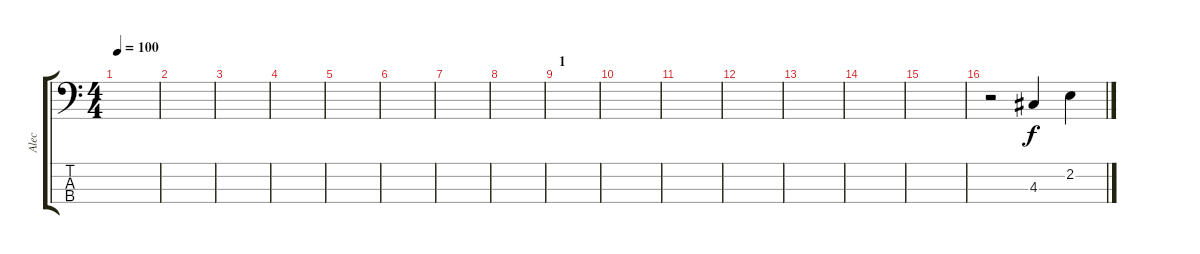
\track ("Alec" "Alec") {instrument electricbassfinger}
\staff {score tabs}
\tuning (G2 D2 A1 E1) {hide}
\ts (4 4)
\tempo 100
\clef f4
\ks c
|
|
|
|
|
|
|
|
\section ("" "1")
|
|
|
|
|
|
|
r.2 4.3.4 2.2.4
